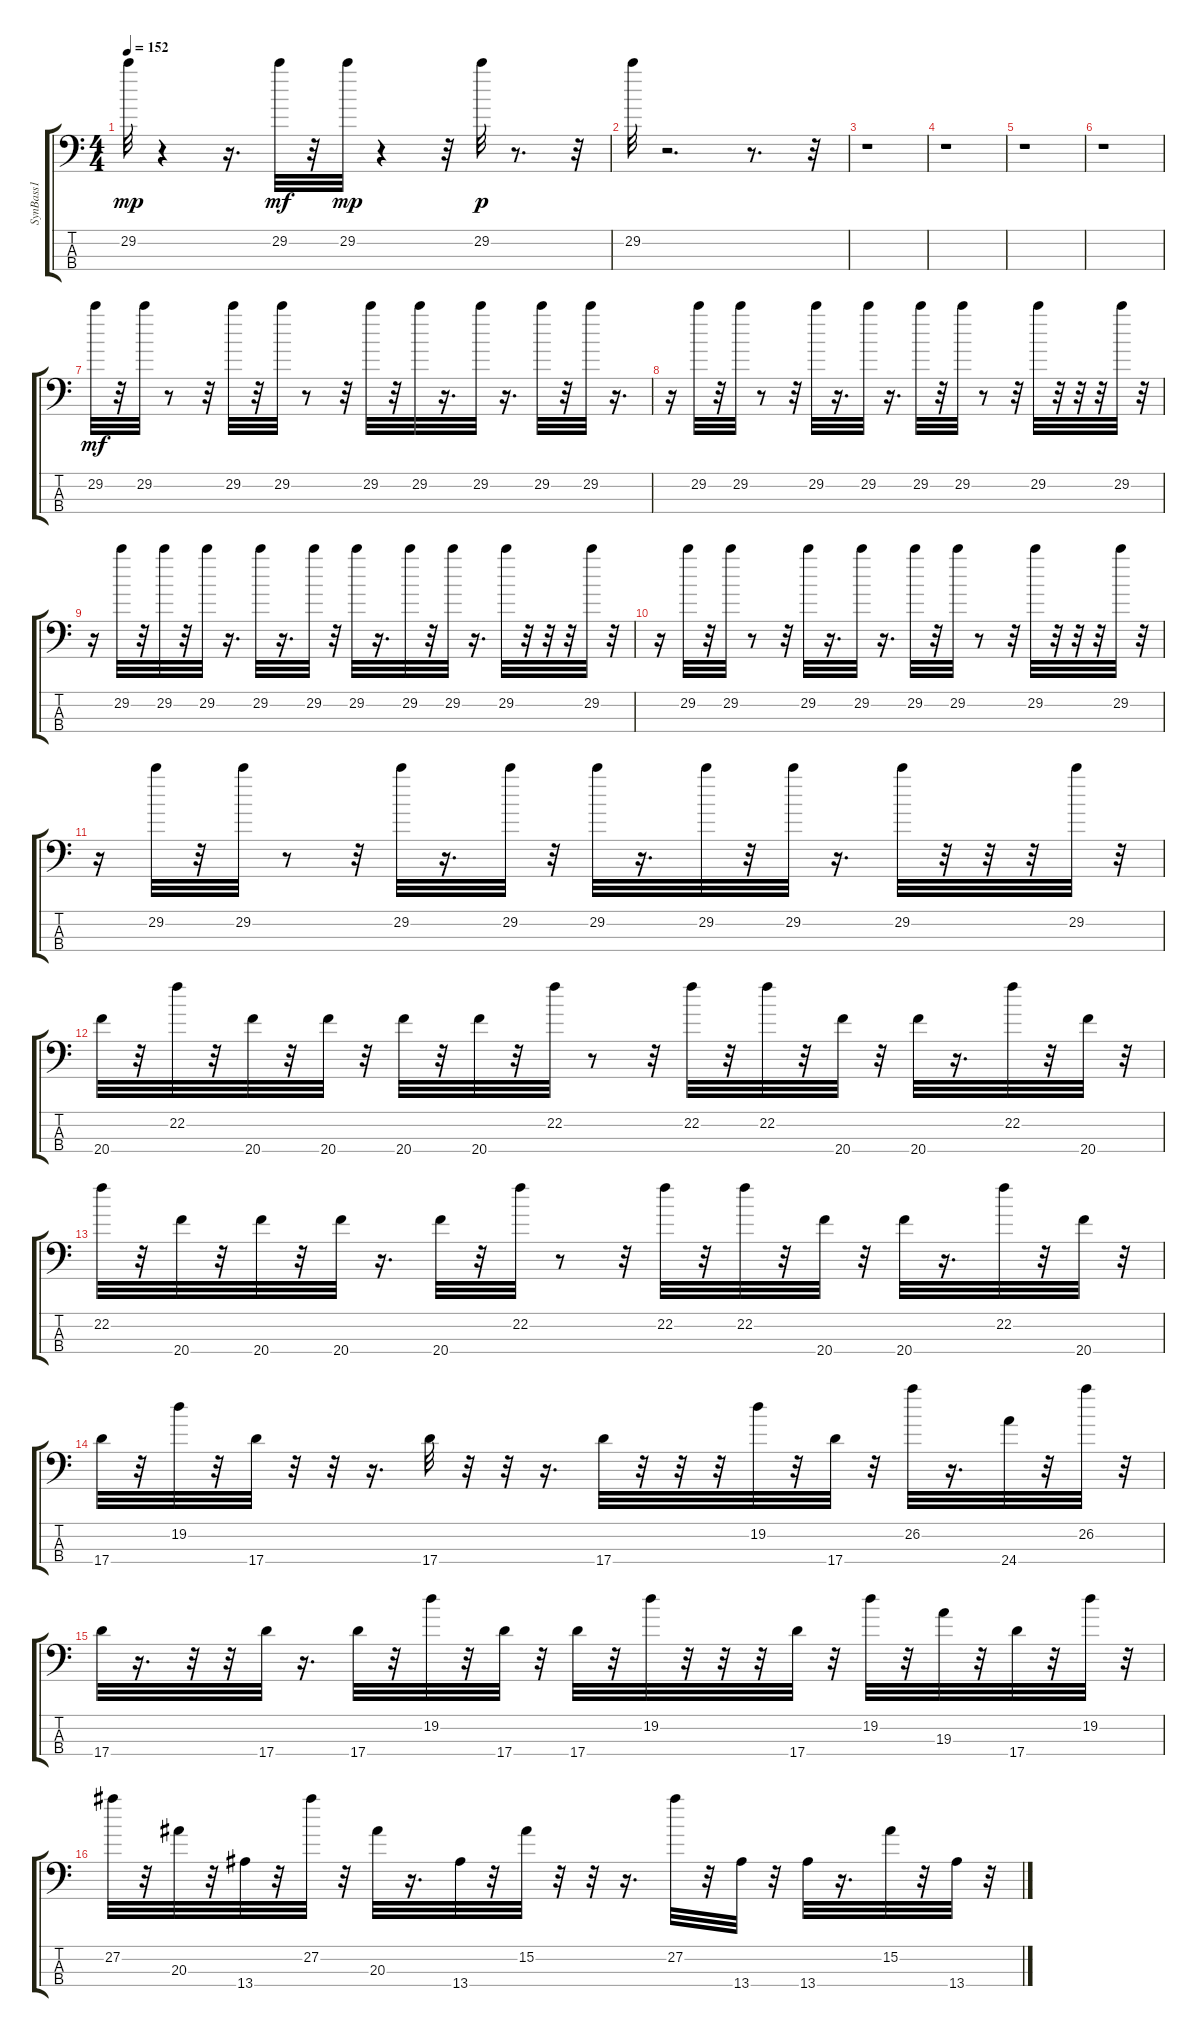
\track ("SynBass1" "SynBass1") {instrument synthbass1}
\staff {score tabs}
\tuning (C-1 G2 D2 A1) {hide}
\ts (4 4)
\tempo 152
\clef f4
\ks c
29.2.32{dy mp} r.4 r.16{d} 29.2.32{dy mf} r.32 29.2.32{dy mp} r.4 r.32 29.2.32{dy p} r.8{d} r.32 |
29.2.32 r.2{d} r.8{d} r.32 |
r.1 |
r.1 |
r.1 |
r.1 |
29.2.32{dy mf} r.32 29.2.32 r.8 r.32 29.2.32 r.32 29.2.32 r.8 r.32 29.2.32 r.32 29.2.32 r.16{d} 29.2.32 r.16{d} 29.2.32 r.32 29.2.32 r.16{d} |
r.16 29.2.32 r.32 29.2.32 r.8 r.32 29.2.32 r.16{d} 29.2.32 r.16{d} 29.2.32 r.32 29.2.32 r.8 r.32 29.2.32 r.32 r.32 r.32 29.2.32 r.32 |
r.16 29.2.32 r.32 29.2.32 r.32 29.2.32 r.16{d} 29.2.32 r.16{d} 29.2.32 r.32 29.2.32 r.16{d} 29.2.32 r.32 29.2.32 r.16{d} 29.2.32 r.32 r.32 r.32 29.2.32 r.32 |
r.16 29.2.32 r.32 29.2.32 r.8 r.32 29.2.32 r.16{d} 29.2.32 r.16{d} 29.2.32 r.32 29.2.32 r.8 r.32 29.2.32 r.32 r.32 r.32 29.2.32 r.32 |
r.16 29.2.32 r.32 29.2.32 r.8 r.32 29.2.32 r.16{d} 29.2.32 r.32 29.2.32 r.16{d} 29.2.32 r.32 29.2.32 r.16{d} 29.2.32 r.32 r.32 r.32 29.2.32 r.32 |
20.4.32 r.32 22.2.32 r.32 20.4.32 r.32 20.4.32 r.32 20.4.32 r.32 20.4.32 r.32 22.2.32 r.8 r.32 22.2.32 r.32 22.2.32 r.32 20.4.32 r.32 20.4.32 r.16{d} 22.2.32 r.32 20.4.32 r.32 |
22.2.32 r.32 20.4.32 r.32 20.4.32 r.32 20.4.32 r.16{d} 20.4.32 r.32 22.2.32 r.8 r.32 22.2.32 r.32 22.2.32 r.32 20.4.32 r.32 20.4.32 r.16{d} 22.2.32 r.32 20.4.32 r.32 |
17.4.32 r.32 19.2.32 r.32 17.4.32 r.32 r.32 r.16{d} 17.4.32 r.32 r.32 r.16{d} 17.4.32 r.32 r.32 r.32 19.2.32 r.32 17.4.32 r.32 26.2.32 r.16{d} 24.4.32 r.32 26.2.32 r.32 |
17.4.32 r.16{d} r.32 r.32 17.4.32 r.16{d} 17.4.32 r.32 19.2.32 r.32 17.4.32 r.32 17.4.32 r.32 19.2.32 r.32 r.32 r.32 17.4.32 r.32 19.2.32 r.32 19.3.32 r.32 17.4.32 r.32 19.2.32 r.32 |
27.2.32 r.32 20.3.32 r.32 13.4.32 r.32 27.2.32 r.32 20.3.32 r.16{d} 13.4.32 r.32 15.2.32 r.32 r.32 r.16{d} 27.2.32 r.32 13.4.32 r.32 13.4.32 r.16{d} 15.2.32 r.32 13.4.32 r.32
